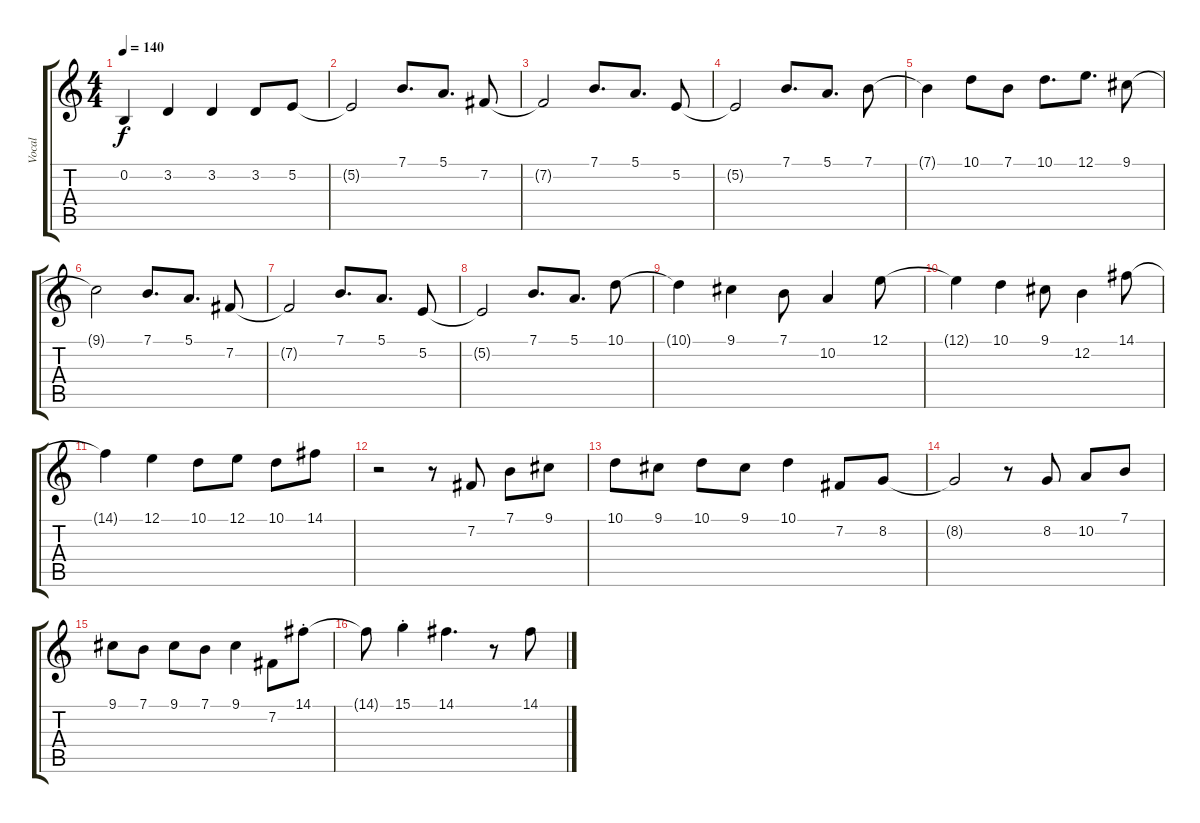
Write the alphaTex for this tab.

\track ("Vocal" "Vocal") {instrument flute}
\staff {score tabs}
\tuning (E4 B3 G3 D3 A2 E2) {hide}
\ts (4 4)
\tempo 140
\clef g2
\ks c
0.2{t}.4{dy f} 3.2.4 3.2.4 3.2.8 5.2.8 |
5.2{t}.2 7.1.8{d} 5.1.8{d} 7.2.8 |
7.2{t}.2 7.1.8{d} 5.1.8{d} 5.2.8 |
5.2{t}.2 7.1.8{d} 5.1.8{d} 7.1.8 |
7.1{t}.4 10.1.8 7.1.8 10.1.8{d} 12.1.8{d} 9.1.8 |
9.1{t}.2 7.1.8{d} 5.1.8{d} 7.2.8 |
7.2{t}.2 7.1.8{d} 5.1.8{d} 5.2.8 |
5.2{t}.2 7.1.8{d} 5.1.8{d} 10.1.8 |
10.1{t}.4 9.1.4 7.1.8 10.2.4 12.1.8 |
12.1{t}.4 10.1.4 9.1.8 12.2.4 14.1.8 |
14.1{t}.4 12.1.4 10.1.8 12.1.8 10.1.8 14.1.8 |
r.2 r.8 7.2.8 7.1.8 9.1.8 |
10.1.8 9.1.8 10.1.8 9.1.8 10.1.4 7.2.8 8.2.8 |
8.2{t}.2 r.8 8.2.8 10.2.8 7.1.8 |
9.1.8 7.1.8 9.1.8 7.1.8 9.1.4 7.2.8 14.1{st}.8 |
14.1{t}.8 15.1{st}.4 14.1.4{d} r.8 14.1.8
